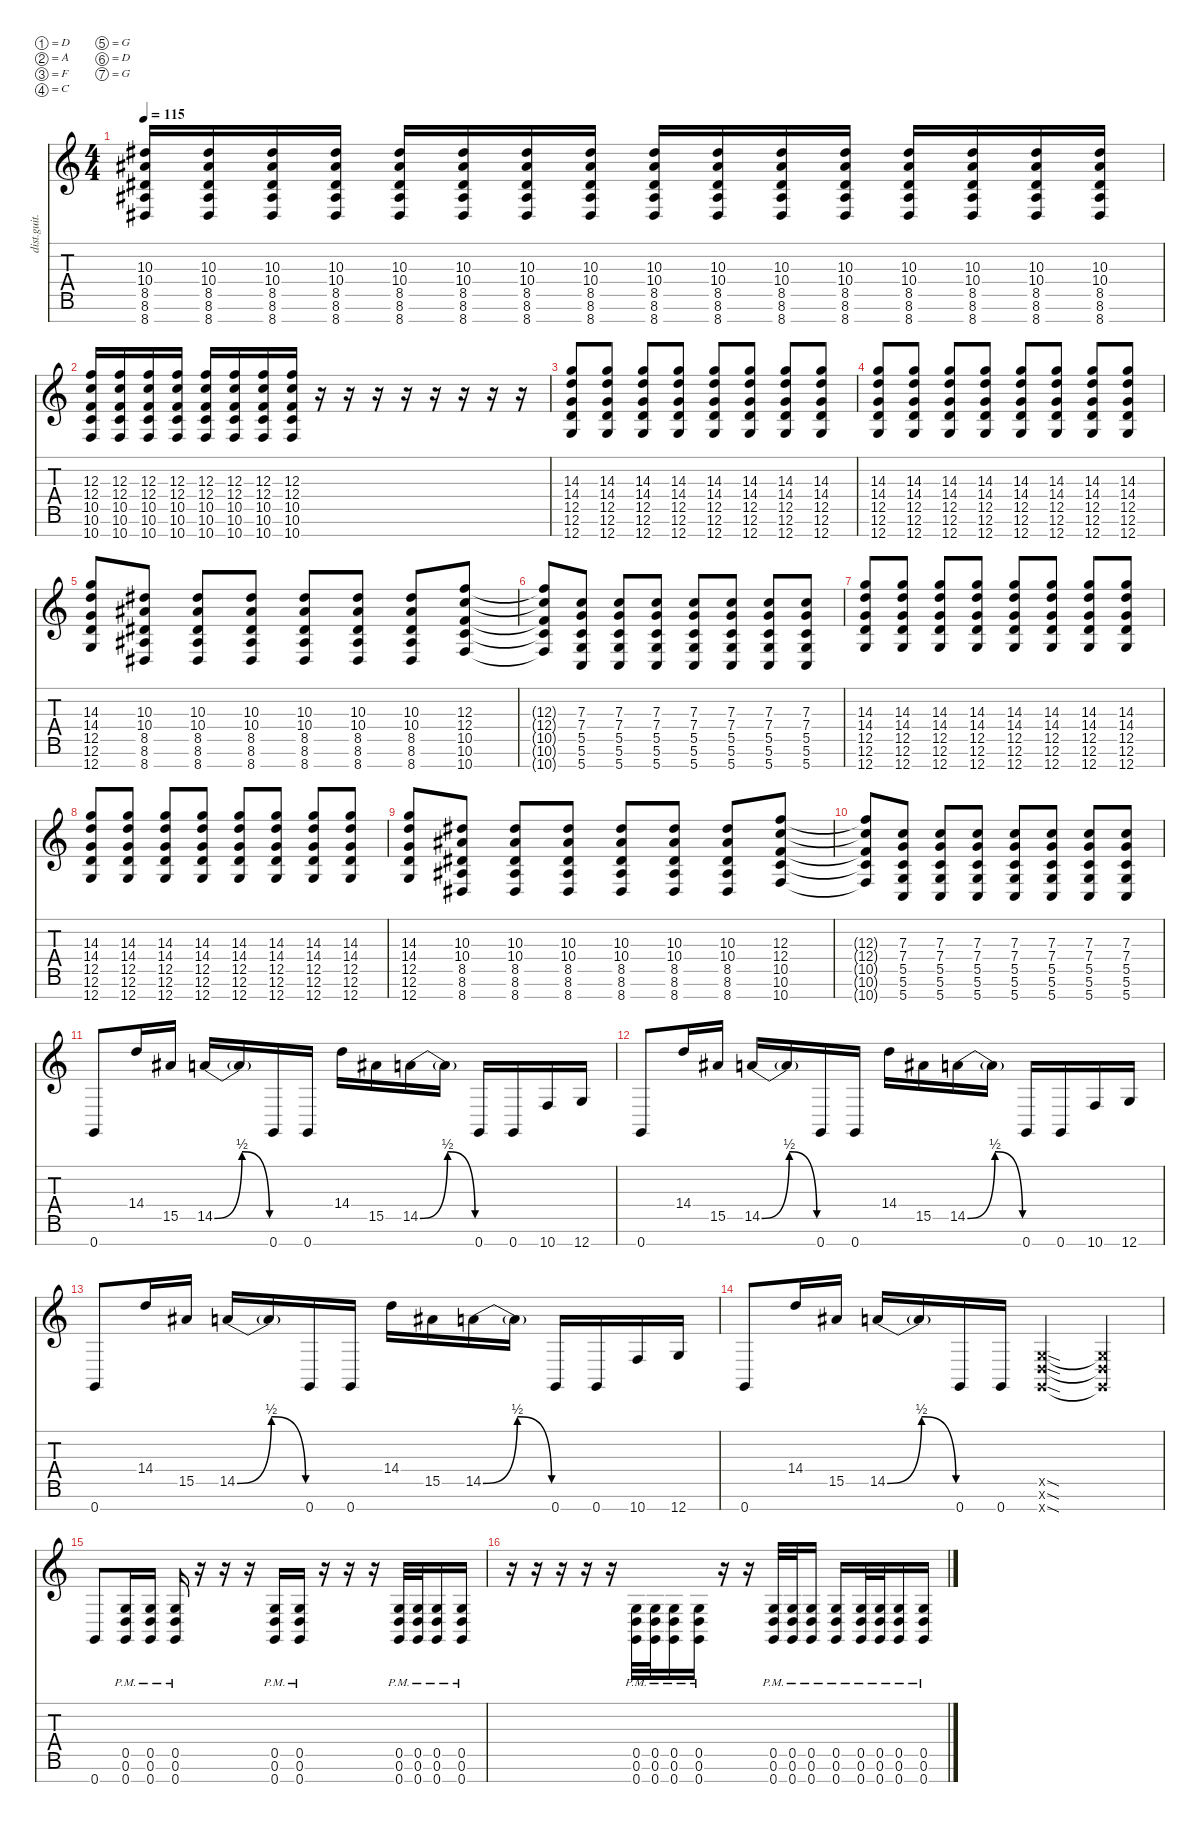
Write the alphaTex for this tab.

\defaultSystemsLayout 4
\hideDynamics
\bracketExtendMode nobrackets
\otherSystemsTrackNameOrientation horizontal
\track ("Distortion Guitar" "dist.guit.") {instrument distortionguitar}
\staff {score tabs}
\tuning (D4 A3 F3 C3 G2 D2 G1)
\ts (4 4)
\tempo 115
\clef g2
\ks c
(8.7{acc #} 8.6{acc #} 8.5{acc #} 10.4{acc #} 10.3{acc #}).16{dy mf beam Up} (8.7{acc #} 8.5{acc #} 8.6{acc #} 10.4{acc #} 10.3{acc #}).16{beam Up} (8.7{acc #} 8.6{acc #} 8.5{acc #} 10.4{acc #} 10.3{acc #}).16{beam Up} (8.7{acc #} 8.5{acc #} 8.6{acc #} 10.4{acc #} 10.3{acc #}).16{beam Up} (8.7{acc #} 8.6{acc #} 8.5{acc #} 10.4{acc #} 10.3{acc #}).16{beam Up} (8.7{acc #} 8.5{acc #} 8.6{acc #} 10.4{acc #} 10.3{acc #}).16{beam Up} (8.7{acc #} 8.5{acc #} 8.6{acc #} 10.4{acc #} 10.3{acc #}).16{beam Up} (8.7{acc #} 8.5{acc #} 8.6{acc #} 10.4{acc #} 10.3{acc #}).16{beam Up} (8.7{acc #} 8.6{acc #} 8.5{acc #} 10.4{acc #} 10.3{acc #}).16{beam Up} (8.7{acc #} 8.6{acc #} 8.5{acc #} 10.4{acc #} 10.3{acc #}).16{beam Up} (8.7{acc #} 8.6{acc #} 8.5{acc #} 10.4{acc #} 10.3{acc #}).16{beam Up} (8.7{acc #} 8.6{acc #} 8.5{acc #} 10.4{acc #} 10.3{acc #}).16{beam Up} (8.7{acc #} 8.6{acc #} 8.5{acc #} 10.4{acc #} 10.3{acc #}).16{beam Up} (8.7{acc #} 8.6{acc #} 8.5{acc #} 10.4{acc #} 10.3{acc #}).16{beam Up} (8.7{acc #} 8.6{acc #} 8.5{acc #} 10.4{acc #} 10.3{acc #}).16{beam Up} (8.7{acc #} 8.6{acc #} 8.5{acc #} 10.4{acc #} 10.3{acc #}).16{beam Up} |
(10.7 10.6 10.5 12.4 12.3).16{beam Up} (10.7 10.6 10.5 12.3 12.4).16{beam Up} (10.7 10.6 10.5 12.4 12.3).16{beam Up} (10.7 10.6 10.5 12.3 12.4).16{beam Up} (10.7 10.6 10.5 12.4 12.3).16{beam Up} (10.7 10.6 10.5 12.3 12.4).16{beam Up} (10.7 10.6 10.5 12.4 12.3).16{beam Up} (10.7 10.6 10.5 12.3 12.4).16{beam Up} r.16{beam Up} r.16{beam Up} r.16{beam Up} r.16{beam Up} r.16{beam Up} r.16{beam Up} r.16{beam Up} r.16{beam Up} |
(12.7 12.6 12.5 14.4 14.3).8{beam Up} (12.7 12.6 12.5 14.4 14.3).8{beam Up} (12.7 12.6 12.5 14.3 14.4).8{beam Up} (12.7 12.6 12.5 14.4 14.3).8{beam Up} (12.7 12.6 12.5 14.3 14.4).8{beam Up} (12.7 12.6 12.5 14.4 14.3).8{beam Up} (12.7 12.6 12.5 14.3 14.4).8{beam Up} (12.7 12.6 12.5 14.4 14.3).8{beam Up} |
(12.7 12.6 12.5 14.3 14.4).8{beam Up} (12.7 12.6 12.5 14.4 14.3).8{beam Up} (12.7 12.6 12.5 14.3 14.4).8{beam Up} (12.7 12.6 12.5 14.4 14.3).8{beam Up} (12.7 12.6 12.5 14.3 14.4).8{beam Up} (12.7 12.5 12.6 14.4 14.3).8{beam Up} (12.7 12.5 12.6 14.3 14.4).8{beam Up} (12.7 12.5 12.6 14.4 14.3).8{beam Up} |
(12.7 12.6 12.5 14.3 14.4).8{beam Up} (8.7{acc #} 8.6{acc #} 8.5{acc #} 10.4{acc #} 10.3{acc #}).8{beam Up} (8.7{acc #} 8.5{acc #} 8.6{acc #} 10.3{acc #} 10.4{acc #}).8{beam Up} (8.7{acc #} 8.6{acc #} 8.5{acc #} 10.4{acc #} 10.3{acc #}).8{beam Up} (8.7{acc #} 8.5{acc #} 8.6{acc #} 10.3{acc #} 10.4{acc #}).8{beam Up} (8.7{acc #} 8.6{acc #} 8.5{acc #} 10.4{acc #} 10.3{acc #}).8{beam Up} (8.7{acc #} 8.5{acc #} 8.6{acc #} 10.3{acc #} 10.4{acc #}).8{beam Up} (10.7 10.6 10.5 12.4 12.3).8{beam Up} |
(10.7{t} 10.5{t} 10.6{t} 12.4{t} 12.3{t}).8{beam Up} (5.7 5.6 5.5 7.4 7.3).8{beam Up} (5.7 5.5 5.6 7.3 7.4).8{beam Up} (5.7 5.6 5.5 7.4 7.3).8{beam Up} (5.7 5.5 5.6 7.3 7.4).8{beam Up} (5.7 5.6 5.5 7.4 7.3).8{beam Up} (5.7 5.5 5.6 7.3 7.4).8{beam Up} (5.7 5.6 5.5 7.4 7.3).8{beam Up} |
(12.7 12.6 12.5 14.4 14.3).8{beam Up} (12.7 12.6 12.5 14.4 14.3).8{beam Up} (12.7 12.6 12.5 14.3 14.4).8{beam Up} (12.7 12.6 12.5 14.4 14.3).8{beam Up} (12.7 12.6 12.5 14.3 14.4).8{beam Up} (12.7 12.6 12.5 14.4 14.3).8{beam Up} (12.7 12.6 12.5 14.3 14.4).8{beam Up} (12.7 12.6 12.5 14.4 14.3).8{beam Up} |
(12.7 12.6 12.5 14.3 14.4).8{beam Up} (12.7 12.6 12.5 14.4 14.3).8{beam Up} (12.7 12.6 12.5 14.3 14.4).8{beam Up} (12.7 12.6 12.5 14.4 14.3).8{beam Up} (12.7 12.6 12.5 14.3 14.4).8{beam Up} (12.7 12.5 12.6 14.4 14.3).8{beam Up} (12.7 12.5 12.6 14.3 14.4).8{beam Up} (12.7 12.5 12.6 14.4 14.3).8{beam Up} |
(12.7 12.6 12.5 14.3 14.4).8{beam Up} (8.7{acc #} 8.6{acc #} 8.5{acc #} 10.4{acc #} 10.3{acc #}).8{beam Up} (8.7{acc #} 8.5{acc #} 8.6{acc #} 10.3{acc #} 10.4{acc #}).8{beam Up} (8.7{acc #} 8.6{acc #} 8.5{acc #} 10.4{acc #} 10.3{acc #}).8{beam Up} (8.7{acc #} 8.5{acc #} 8.6{acc #} 10.3{acc #} 10.4{acc #}).8{beam Up} (8.7{acc #} 8.6{acc #} 8.5{acc #} 10.4{acc #} 10.3{acc #}).8{beam Up} (8.7{acc #} 8.5{acc #} 8.6{acc #} 10.3{acc #} 10.4{acc #}).8{beam Up} (10.7 10.6 10.5 12.4 12.3).8{beam Up} |
(10.7{t} 10.5{t} 10.6{t} 12.4{t} 12.3{t}).8{beam Up} (5.7 5.6 5.5 7.4 7.3).8{beam Up} (5.7 5.5 5.6 7.3 7.4).8{beam Up} (5.7 5.6 5.5 7.4 7.3).8{beam Up} (5.7 5.5 5.6 7.3 7.4).8{beam Up} (5.7 5.6 5.5 7.4 7.3).8{beam Up} (5.7 5.5 5.6 7.3 7.4).8{beam Up} (5.7 5.6 5.5 7.4 7.3).8{beam Up} |
0.7.8{beam Up} 14.4.16{beam Up} 15.5{acc #}.16{beam Up} 14.5{be (bendrelease 0 0 10.2 2 20.4 2 30 0)}.16{beam Up} 14.5{t}.16{beam Up} 0.7.16{beam Up} 0.7.16{beam Up} 14.4.16{beam Down} 15.5{acc #}.16{beam Down} 14.5{be (bendrelease 0 0 9.6 2 20.4 2 30 0)}.16{beam Down} 14.5{t}.16{beam Down} 0.7.16{beam Up} 0.7.16{beam Up} 10.7.16{beam Up} 12.7.16{beam Up} |
0.7.8{beam Up} 14.4.16{beam Up} 15.5{acc #}.16{beam Up} 14.5{be (bendrelease 0 0 10.2 2 20.4 2 30 0)}.16{beam Up} 14.5{t}.16{beam Up} 0.7.16{beam Up} 0.7.16{beam Up} 14.4.16{beam Down} 15.5{acc #}.16{beam Down} 14.5{be (bendrelease 0 0 9.6 2 20.4 2 30 0)}.16{beam Down} 14.5{t}.16{beam Down} 0.7.16{beam Up} 0.7.16{beam Up} 10.7.16{beam Up} 12.7.16{beam Up} |
0.7.8{beam Up} 14.4.16{beam Up} 15.5{acc #}.16{beam Up} 14.5{be (bendrelease 0 0 10.2 2 20.4 2 30 0)}.16{beam Up} 14.5{t}.16{beam Up} 0.7.16{beam Up} 0.7.16{beam Up} 14.4.16{beam Down} 15.5{acc #}.16{beam Down} 14.5{be (bendrelease 0 0 9.6 2 20.4 2 30 0)}.16{beam Down} 14.5{t}.16{beam Down} 0.7.16{beam Up} 0.7.16{beam Up} 10.7.16{beam Up} 12.7.16{beam Up} |
0.7.8{beam Up} 14.4.16{beam Up} 15.5{acc #}.16{beam Up} 14.5{be (bendrelease 0 0 10.2 2 20.4 2 30 0)}.16{beam Up} 14.5{t}.16{beam Up} 0.7.16{beam Up} 0.7.16{beam Up} (0.7{sod x} 0.6{sod x} 0.5{sod x}).4{beam Up} (0.7{x t} 0.6{x t} 0.5{x t}).4{beam Up} |
0.7.8{beam Up} (0.7{pm} 0.6{pm} 0.5{pm}).16{beam Up} (0.7{pm} 0.5{pm} 0.6{pm}).16{beam Up} (0.7{pm} 0.6{pm} 0.5{pm}).16{beam Up} r.16{beam Up} r.16{beam Up} r.16{beam Up} (0.7{pm} 0.5{pm} 0.6{pm}).16{beam Up} (0.7{pm} 0.6{pm} 0.5{pm}).16{beam Up} r.16{beam Up} r.16{beam Up} r.16{beam Up} (0.7{pm} 0.5{pm} 0.6{pm}).32{beam Up} (0.7{pm} 0.6{pm} 0.5{pm}).32{beam Up} (0.7{pm} 0.5{pm} 0.6{pm}).16{beam Up} (0.7{pm} 0.6{pm} 0.5{pm}).16{beam Up} |
r.16{beam Down} r.16{beam Down} r.16{beam Down} r.16{beam Down} r.16{beam Down} (0.7{pm} 0.5{pm} 0.6{pm}).32{beam Up} (0.7{pm} 0.6{pm} 0.5{pm}).32{beam Up} (0.7{pm} 0.5{pm} 0.6{pm}).16{beam Up} (0.7{pm} 0.6{pm} 0.5{pm}).16{beam Up} r.16{beam Up} r.16{beam Up} (0.7{pm} 0.6{pm} 0.5{pm}).32{beam Up} (0.7{pm} 0.5{pm} 0.6{pm}).32{beam Up} (0.7{pm} 0.6{pm} 0.5{pm}).16{beam Up} (0.5{pm} 0.6{pm} 0.7{pm}).16{beam Up} (0.7{pm} 0.5{pm} 0.6{pm}).32{beam Up} (0.7{pm} 0.6{pm} 0.5{pm}).32{beam Up} (0.7{pm} 0.5{pm} 0.6{pm}).16{beam Up} (0.7{pm} 0.6{pm} 0.5{pm}).16{beam Up}
